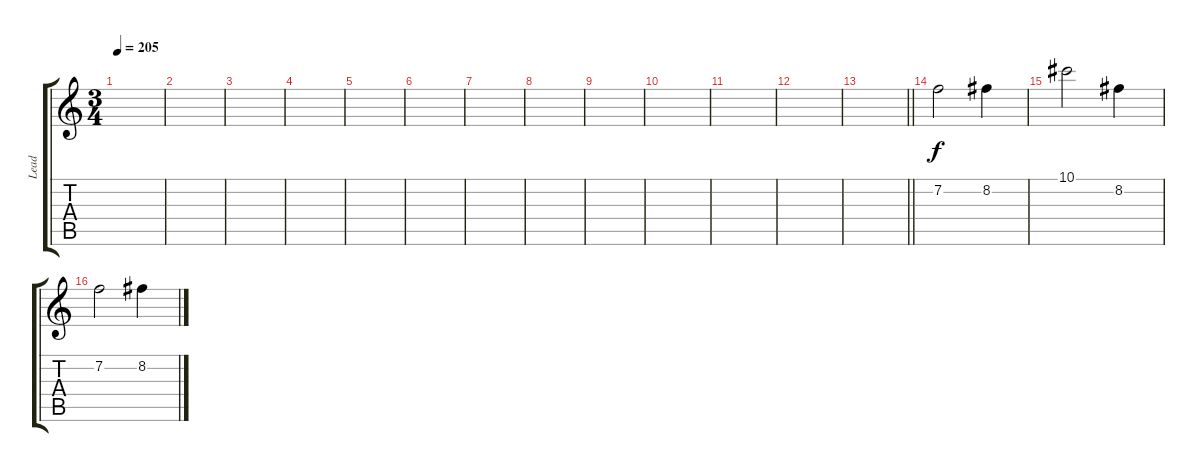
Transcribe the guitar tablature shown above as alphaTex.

\track ("Lead" "Lead") {instrument distortionguitar}
\staff {score tabs}
\tuning (Eb4 Bb3 Gb3 Db3 Ab2 Eb2) {hide}
\ts (3 4)
\tempo 205
\clef g2
\ks c
|
|
|
|
|
|
|
|
|
|
|
|
\barLineRight lightlight
|
7.2.2 8.2.4 |
10.1.2 8.2.4 |
7.2.2 8.2.4
